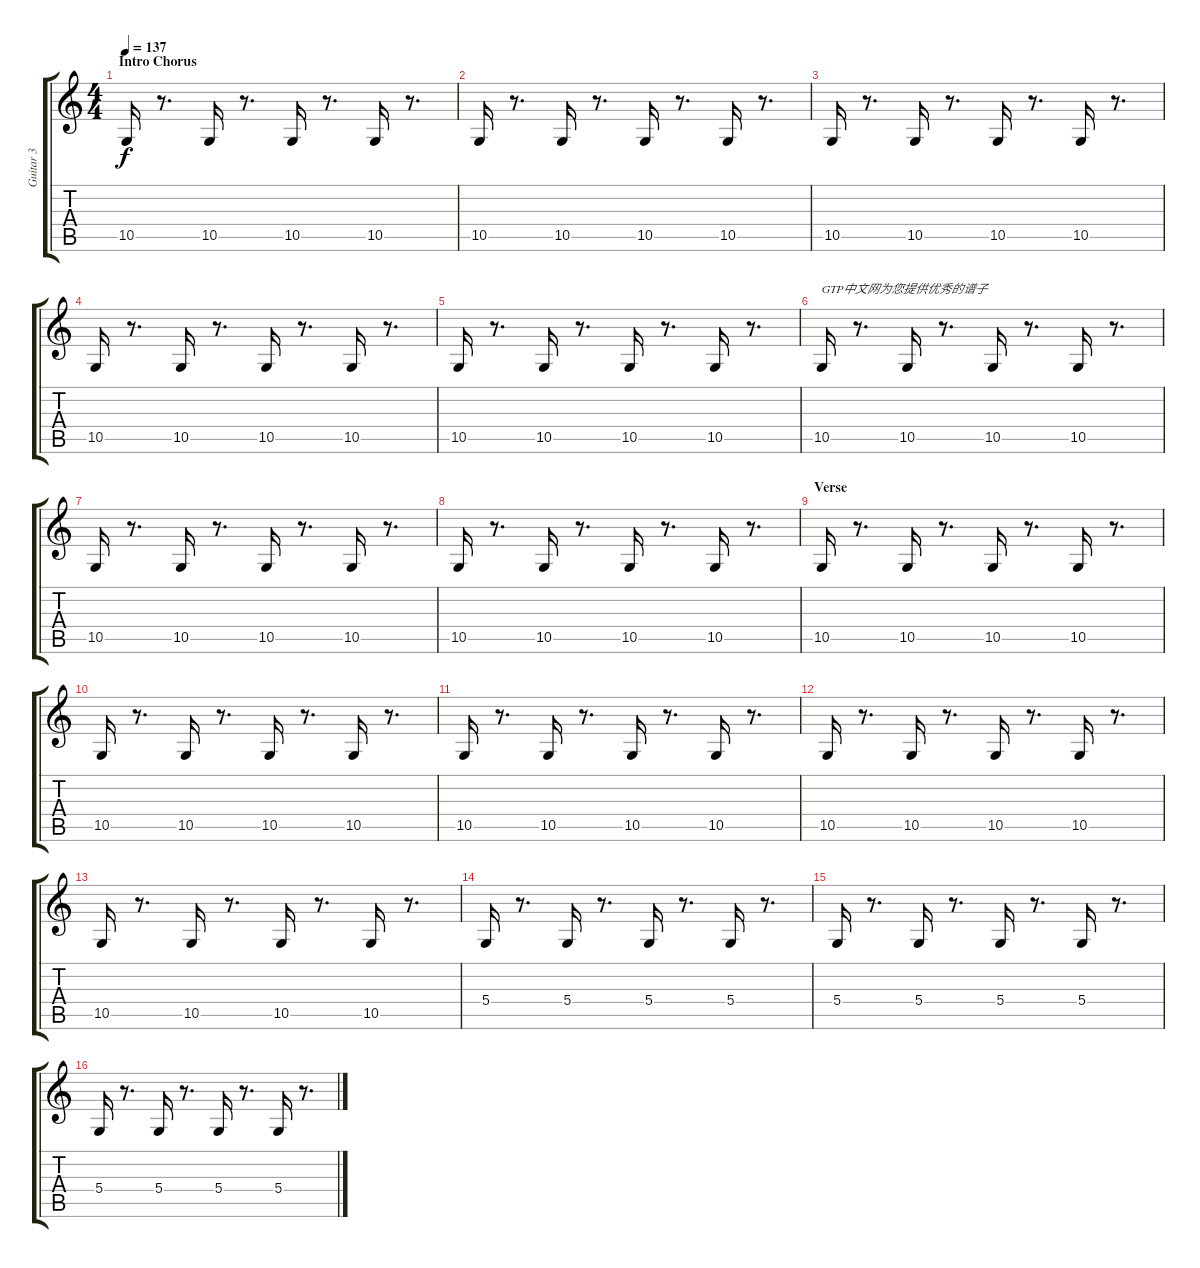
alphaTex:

\track ("Guitar 3" "Guitar 3") {instrument violin}
\staff {score tabs}
\tuning (E4 B3 G3 D3 A2 E2) {hide}
\ts (4 4)
\section ("" "Intro Chorus")
\tempo 137
\clef g2
\ks c
10.5.16{dy f instrument violin} r.8{d} 10.5.16 r.8{d} 10.5.16 r.8{d} 10.5.16 r.8{d} |
10.5.16 r.8{d} 10.5.16 r.8{d} 10.5.16 r.8{d} 10.5.16 r.8{d} |
10.5.16 r.8{d} 10.5.16 r.8{d} 10.5.16 r.8{d} 10.5.16 r.8{d} |
10.5.16 r.8{d} 10.5.16 r.8{d} 10.5.16 r.8{d} 10.5.16 r.8{d} |
10.5.16 r.8{d} 10.5.16 r.8{d} 10.5.16 r.8{d} 10.5.16 r.8{d} |
10.5.16{txt "GTP中文网为您提供优秀的谱子"} r.8{d} 10.5.16 r.8{d} 10.5.16 r.8{d} 10.5.16 r.8{d} |
10.5.16 r.8{d} 10.5.16 r.8{d} 10.5.16 r.8{d} 10.5.16 r.8{d} |
10.5.16 r.8{d} 10.5.16 r.8{d} 10.5.16 r.8{d} 10.5.16 r.8{d} |
\section ("" "Verse")
10.5.16 r.8{d} 10.5.16 r.8{d} 10.5.16 r.8{d} 10.5.16 r.8{d} |
10.5.16 r.8{d} 10.5.16 r.8{d} 10.5.16 r.8{d} 10.5.16 r.8{d} |
10.5.16 r.8{d} 10.5.16 r.8{d} 10.5.16 r.8{d} 10.5.16 r.8{d} |
10.5.16 r.8{d} 10.5.16 r.8{d} 10.5.16 r.8{d} 10.5.16 r.8{d} |
10.5.16 r.8{d} 10.5.16 r.8{d} 10.5.16 r.8{d} 10.5.16 r.8{d} |
5.4.16 r.8{d} 5.4.16 r.8{d} 5.4.16 r.8{d} 5.4.16 r.8{d} |
5.4.16 r.8{d} 5.4.16 r.8{d} 5.4.16 r.8{d} 5.4.16 r.8{d} |
5.4.16 r.8{d} 5.4.16 r.8{d} 5.4.16 r.8{d} 5.4.16 r.8{d}
